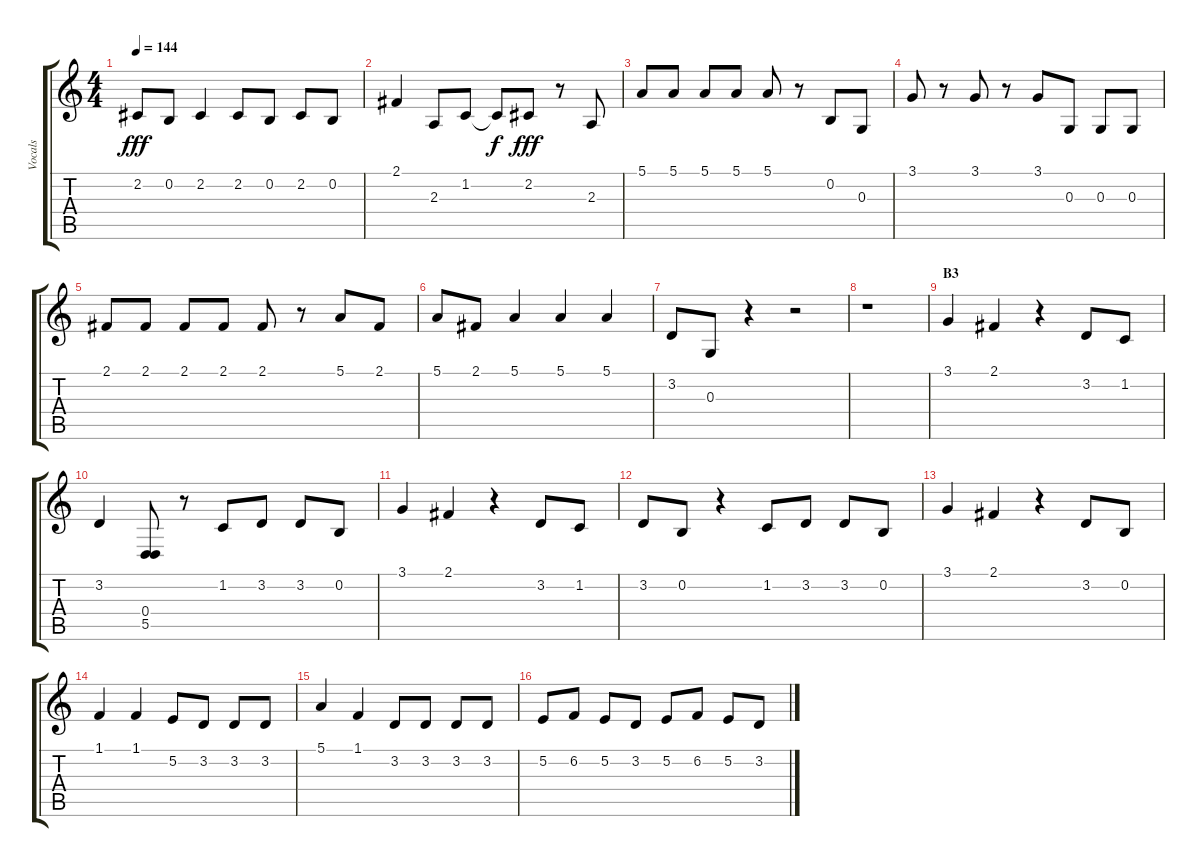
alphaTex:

\track ("Vocals" "Vocals") {instrument lead6voice}
\staff {score tabs}
\tuning (E4 B3 G3 D3 A2 E2) {hide}
\ts (4 4)
\tempo 144
\clef g2
\ks c
2.2.8{dy fff} 0.2.8 2.2.4 2.2.8 0.2.8 2.2.8 0.2.8 |
2.1.4 2.3.8 1.2.8 1.2{t}.8{dy f} 2.2.8{dy fff} r.8 2.3.8 |
5.1.8 5.1.8 5.1.8 5.1.8 5.1.8 r.8 0.2.8 0.3.8 |
3.1.8 r.8 3.1.8 r.8 3.1.8 0.3.8 0.3.8 0.3.8 |
2.1.8 2.1.8 2.1.8 2.1.8 2.1.8 r.8 5.1.8 2.1.8 |
5.1.8 2.1.8 5.1.4 5.1.4 5.1.4 |
3.2.8 0.3.8 r.4 r.2 |
r.1 |
\section ("" "B3")
3.1.4 2.1.4 r.4 3.2.8 1.2.8 |
3.2.4 (0.4 5.5).8 r.8 1.2.8 3.2.8 3.2.8 0.2.8 |
3.1.4 2.1.4 r.4 3.2.8 1.2.8 |
3.2.8 0.2.8 r.4 1.2.8 3.2.8 3.2.8 0.2.8 |
3.1.4 2.1.4 r.4 3.2.8 0.2.8 |
1.1.4 1.1.4 5.2.8 3.2.8 3.2.8 3.2.8 |
5.1.4 1.1.4 3.2.8 3.2.8 3.2.8 3.2.8 |
5.2.8 6.2.8 5.2.8 3.2.8 5.2.8 6.2.8 5.2.8 3.2.8
